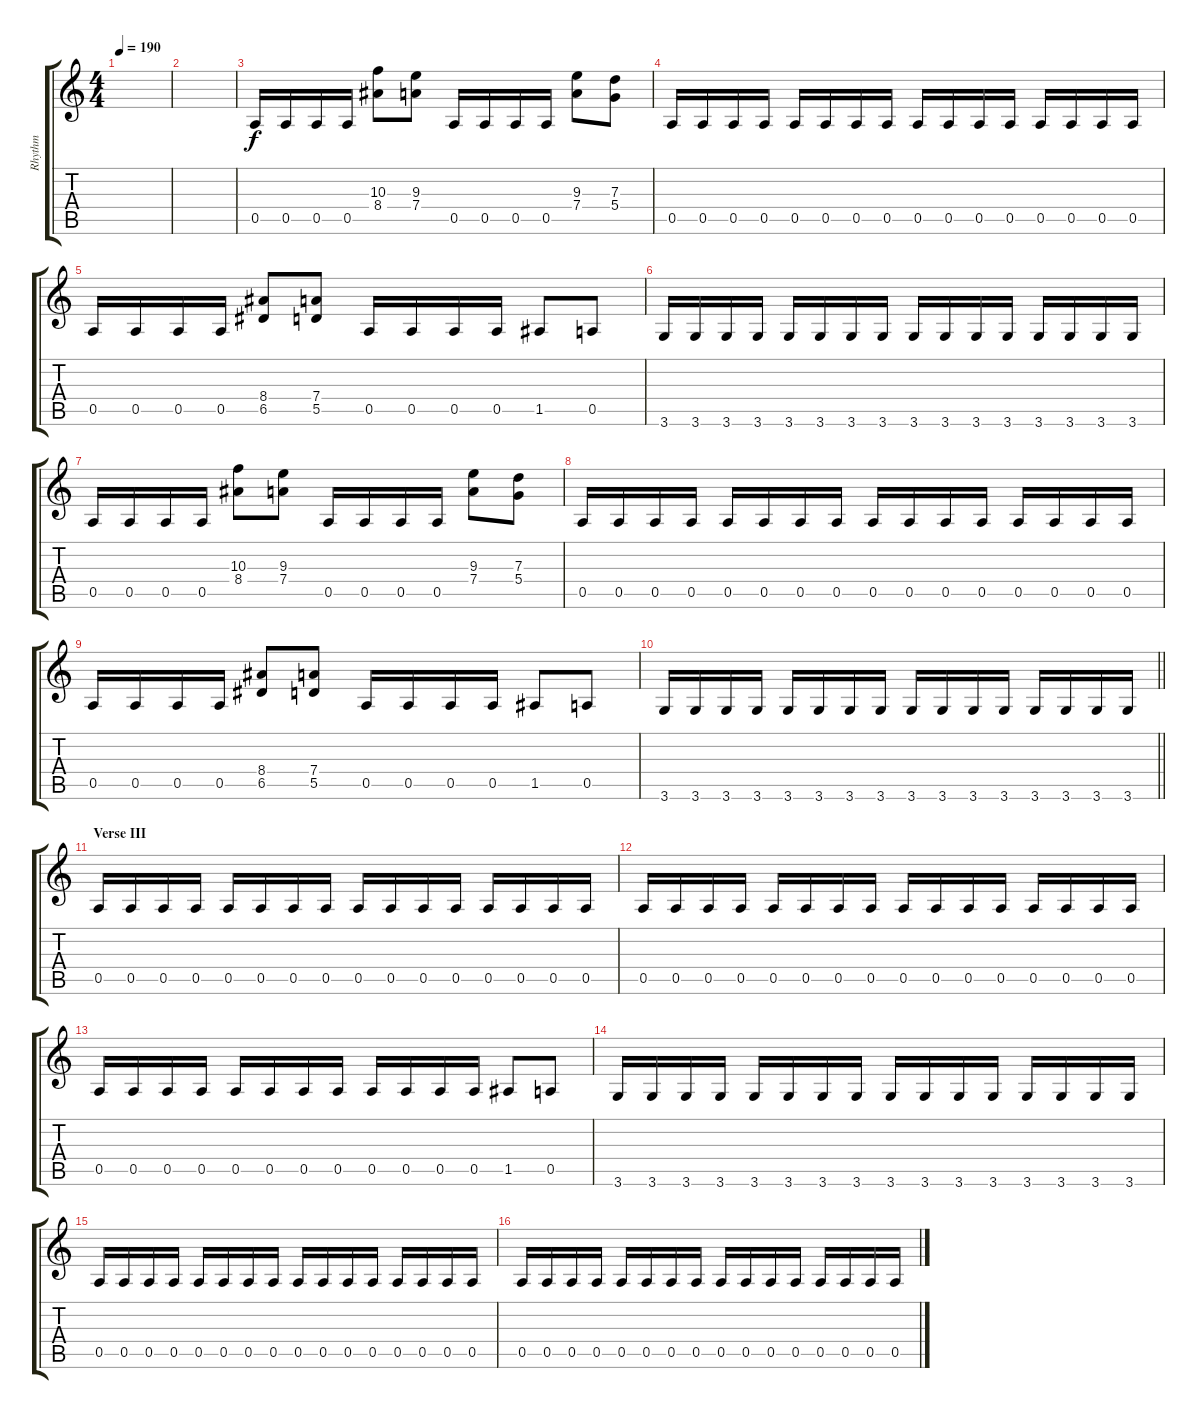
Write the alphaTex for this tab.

\track ("Rhythm" "Rhythm") {instrument distortionguitar}
\staff {score tabs}
\tuning (E4 B3 G3 D3 A2 E2) {hide}
\ts (4 4)
\tempo 190
\clef g2
\ks c
|
|
0.5.16 0.5.16 0.5.16 0.5.16 (10.3 8.4).8 (9.3 7.4).8 0.5.16 0.5.16 0.5.16 0.5.16 (9.3 7.4).8 (7.3 5.4).8 |
0.5.16 0.5.16 0.5.16 0.5.16 0.5.16 0.5.16 0.5.16 0.5.16 0.5.16 0.5.16 0.5.16 0.5.16 0.5.16 0.5.16 0.5.16 0.5.16 |
0.5.16 0.5.16 0.5.16 0.5.16 (8.4 6.5).8 (7.4 5.5).8 0.5.16 0.5.16 0.5.16 0.5.16 1.5.8 0.5.8 |
3.6.16 3.6.16 3.6.16 3.6.16 3.6.16 3.6.16 3.6.16 3.6.16 3.6.16 3.6.16 3.6.16 3.6.16 3.6.16 3.6.16 3.6.16 3.6.16 |
0.5.16 0.5.16 0.5.16 0.5.16 (10.3 8.4).8 (9.3 7.4).8 0.5.16 0.5.16 0.5.16 0.5.16 (9.3 7.4).8 (7.3 5.4).8 |
0.5.16 0.5.16 0.5.16 0.5.16 0.5.16 0.5.16 0.5.16 0.5.16 0.5.16 0.5.16 0.5.16 0.5.16 0.5.16 0.5.16 0.5.16 0.5.16 |
0.5.16 0.5.16 0.5.16 0.5.16 (8.4 6.5).8 (7.4 5.5).8 0.5.16 0.5.16 0.5.16 0.5.16 1.5.8 0.5.8 |
\barLineRight lightlight
3.6.16 3.6.16 3.6.16 3.6.16 3.6.16 3.6.16 3.6.16 3.6.16 3.6.16 3.6.16 3.6.16 3.6.16 3.6.16 3.6.16 3.6.16 3.6.16 |
\section ("" "Verse III")
0.5.16 0.5.16 0.5.16 0.5.16 0.5.16 0.5.16 0.5.16 0.5.16 0.5.16 0.5.16 0.5.16 0.5.16 0.5.16 0.5.16 0.5.16 0.5.16 |
0.5.16 0.5.16 0.5.16 0.5.16 0.5.16 0.5.16 0.5.16 0.5.16 0.5.16 0.5.16 0.5.16 0.5.16 0.5.16 0.5.16 0.5.16 0.5.16 |
0.5.16 0.5.16 0.5.16 0.5.16 0.5.16 0.5.16 0.5.16 0.5.16 0.5.16 0.5.16 0.5.16 0.5.16 1.5.8 0.5.8 |
3.6.16 3.6.16 3.6.16 3.6.16 3.6.16 3.6.16 3.6.16 3.6.16 3.6.16 3.6.16 3.6.16 3.6.16 3.6.16 3.6.16 3.6.16 3.6.16 |
0.5.16 0.5.16 0.5.16 0.5.16 0.5.16 0.5.16 0.5.16 0.5.16 0.5.16 0.5.16 0.5.16 0.5.16 0.5.16 0.5.16 0.5.16 0.5.16 |
0.5.16 0.5.16 0.5.16 0.5.16 0.5.16 0.5.16 0.5.16 0.5.16 0.5.16 0.5.16 0.5.16 0.5.16 0.5.16 0.5.16 0.5.16 0.5.16
